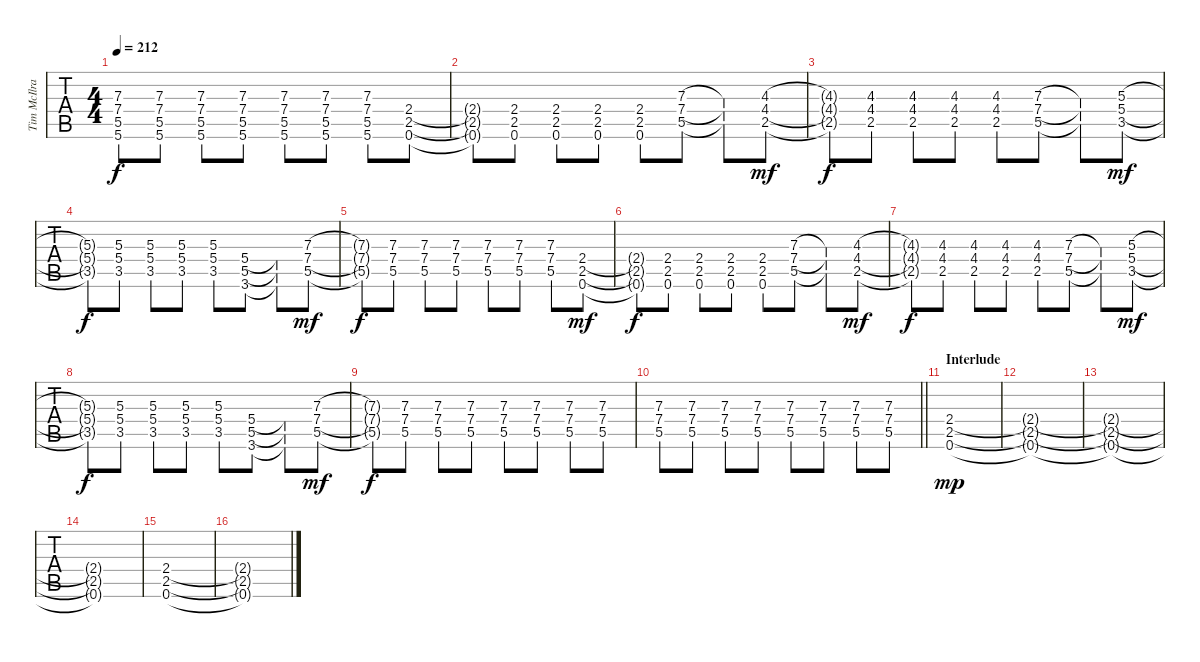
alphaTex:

\track ("Tim McIlrath - Guitar One" "Tim McIlra") {instrument distortionguitar}
\staff {tabs}
\tuning (Eb4 Bb3 Gb3 Db3 Ab2 Eb2) {hide}
\ts (4 4)
\tempo 212
\clef g2
\ks c
(7.3{t} 7.4{t} 5.5{t} 5.6{t}).8{dy f} (7.3 7.4 5.5 5.6).8 (7.3 7.4 5.5 5.6).8 (7.3 7.4 5.5 5.6).8 (7.3 7.4 5.5 5.6).8 (7.3 7.4 5.5 5.6).8 (7.3 7.4 5.5 5.6).8 (2.4 2.5 0.6).8 |
(2.4{t} 2.5{t} 0.6{t}).8 (2.4 2.5 0.6).8 (2.4 2.5 0.6).8 (2.4 2.5 0.6).8 (2.4 2.5 0.6).8 (7.3 7.4 5.5).8 (7.3{t} 7.4{t} 5.5{t}).8 (4.3 4.4 2.5).8{dy mf} |
(4.3{t} 4.4{t} 2.5{t}).8{dy f} (4.3 4.4 2.5).8 (4.3 4.4 2.5).8 (4.3 4.4 2.5).8 (4.3 4.4 2.5).8 (7.3 7.4 5.5).8 (7.3{t} 7.4{t} 5.5{t}).8 (5.3 5.4 3.5).8{dy mf} |
(5.3{t} 5.4{t} 3.5{t}).8{dy f} (5.3 5.4 3.5).8 (5.3 5.4 3.5).8 (5.3 5.4 3.5).8 (5.3 5.4 3.5).8 (5.4 5.5 3.6).8 (5.4{t} 5.5{t} 3.6{t}).8 (7.3 7.4 5.5).8{dy mf} |
(7.3{t} 7.4{t} 5.5{t}).8{dy f} (7.3 7.4 5.5).8 (7.3 7.4 5.5).8 (7.3 7.4 5.5).8 (7.3 7.4 5.5).8 (7.3 7.4 5.5).8 (7.3 7.4 5.5).8 (2.4 2.5 0.6).8{dy mf} |
(2.4{t} 2.5{t} 0.6{t}).8{dy f} (2.4 2.5 0.6).8 (2.4 2.5 0.6).8 (2.4 2.5 0.6).8 (2.4 2.5 0.6).8 (7.3 7.4 5.5).8 (7.3{t} 7.4{t} 5.5{t}).8 (4.3 4.4 2.5).8{dy mf} |
(4.3{t} 4.4{t} 2.5{t}).8{dy f} (4.3 4.4 2.5).8 (4.3 4.4 2.5).8 (4.3 4.4 2.5).8 (4.3 4.4 2.5).8 (7.3 7.4 5.5).8 (7.3{t} 7.4{t} 5.5{t}).8 (5.3 5.4 3.5).8{dy mf} |
(5.3{t} 5.4{t} 3.5{t}).8{dy f} (5.3 5.4 3.5).8 (5.3 5.4 3.5).8 (5.3 5.4 3.5).8 (5.3 5.4 3.5).8 (5.4 5.5 3.6).8 (5.4{t} 5.5{t} 3.6{t}).8 (7.3 7.4 5.5).8{dy mf} |
(7.3{t} 7.4{t} 5.5{t}).8{dy f} (7.3 7.4 5.5).8 (7.3 7.4 5.5).8 (7.3 7.4 5.5).8 (7.3 7.4 5.5).8 (7.3 7.4 5.5).8 (7.3 7.4 5.5).8 (7.3 7.4 5.5).8 |
\barLineRight lightlight
(7.3 7.4 5.5).8 (7.3 7.4 5.5).8 (7.3 7.4 5.5).8 (7.3 7.4 5.5).8 (7.3 7.4 5.5).8 (7.3 7.4 5.5).8 (7.3 7.4 5.5).8 (7.3 7.4 5.5).8 |
\section ("" "Interlude")
(2.4 2.5 0.6).1{dy mp} |
(2.4{t} 2.5{t} 0.6{t}).1 |
(2.4{t} 2.5{t} 0.6{t}).1 |
(2.4{t} 2.5{t} 0.6{t}).1 |
(2.4 2.5 0.6).1 |
(2.4{t} 2.5{t} 0.6{t}).1
